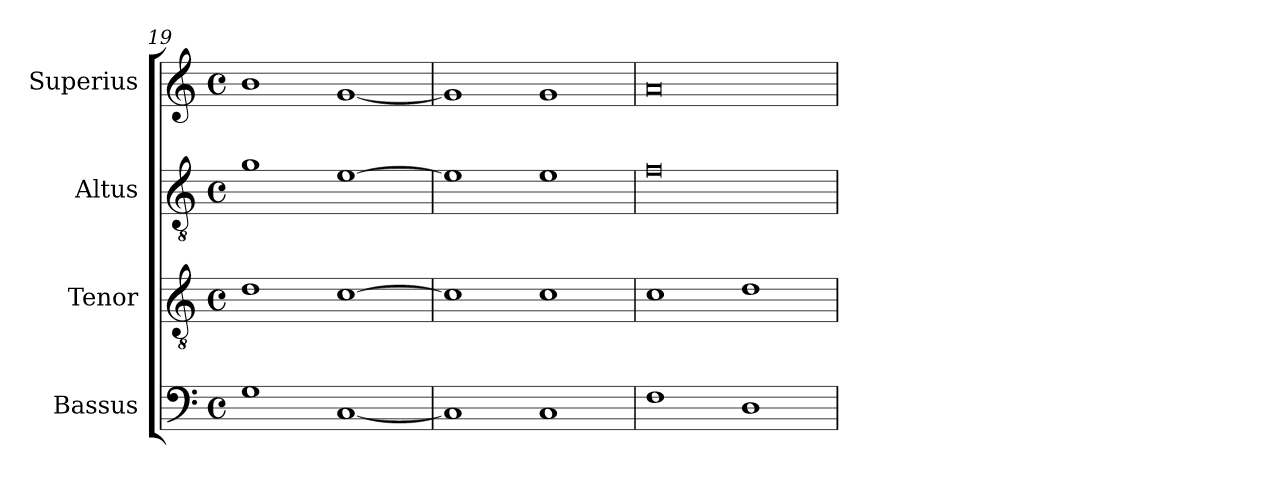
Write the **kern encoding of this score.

**kern	**kern	**kern	**kern
*part4	*part3	*part2	*part1
*staff4	*staff3	*staff2	*staff1
*I"Bassus	*I"Tenor	*I"Altus	*I"Superius
*I'B.	*I'T.	*	*I'S.
!!LO:LB:g=z
*clefF4	*clefGv2	*clefGv2	*clefG2
*	*ITrd7c12	*ITrd7c12	*
*k[]	*k[]	*k[]	*k[]
*C:	*C:	*C:	*C:
*M4/4	*M4/4	*M4/4	*M4/4
*met(c)	*met(c)	*met(c)	*met(c)
=19	=19	=19	=19
1Gi	1Di	1Gi	1bi
[<1Ci	[>1Ci	[>1Ei	[<1gi
=20	=20	=20	=20
1Ci]	1Ci]	1Ei]	1gi]
1Ci	1Ci	1Ei	1gi
=21	=21	=21	=21
1Fi	1Ci	0Fi	0ai
1Di	1Di	.	.
=	=	=	=
*-	*-	*-	*-
